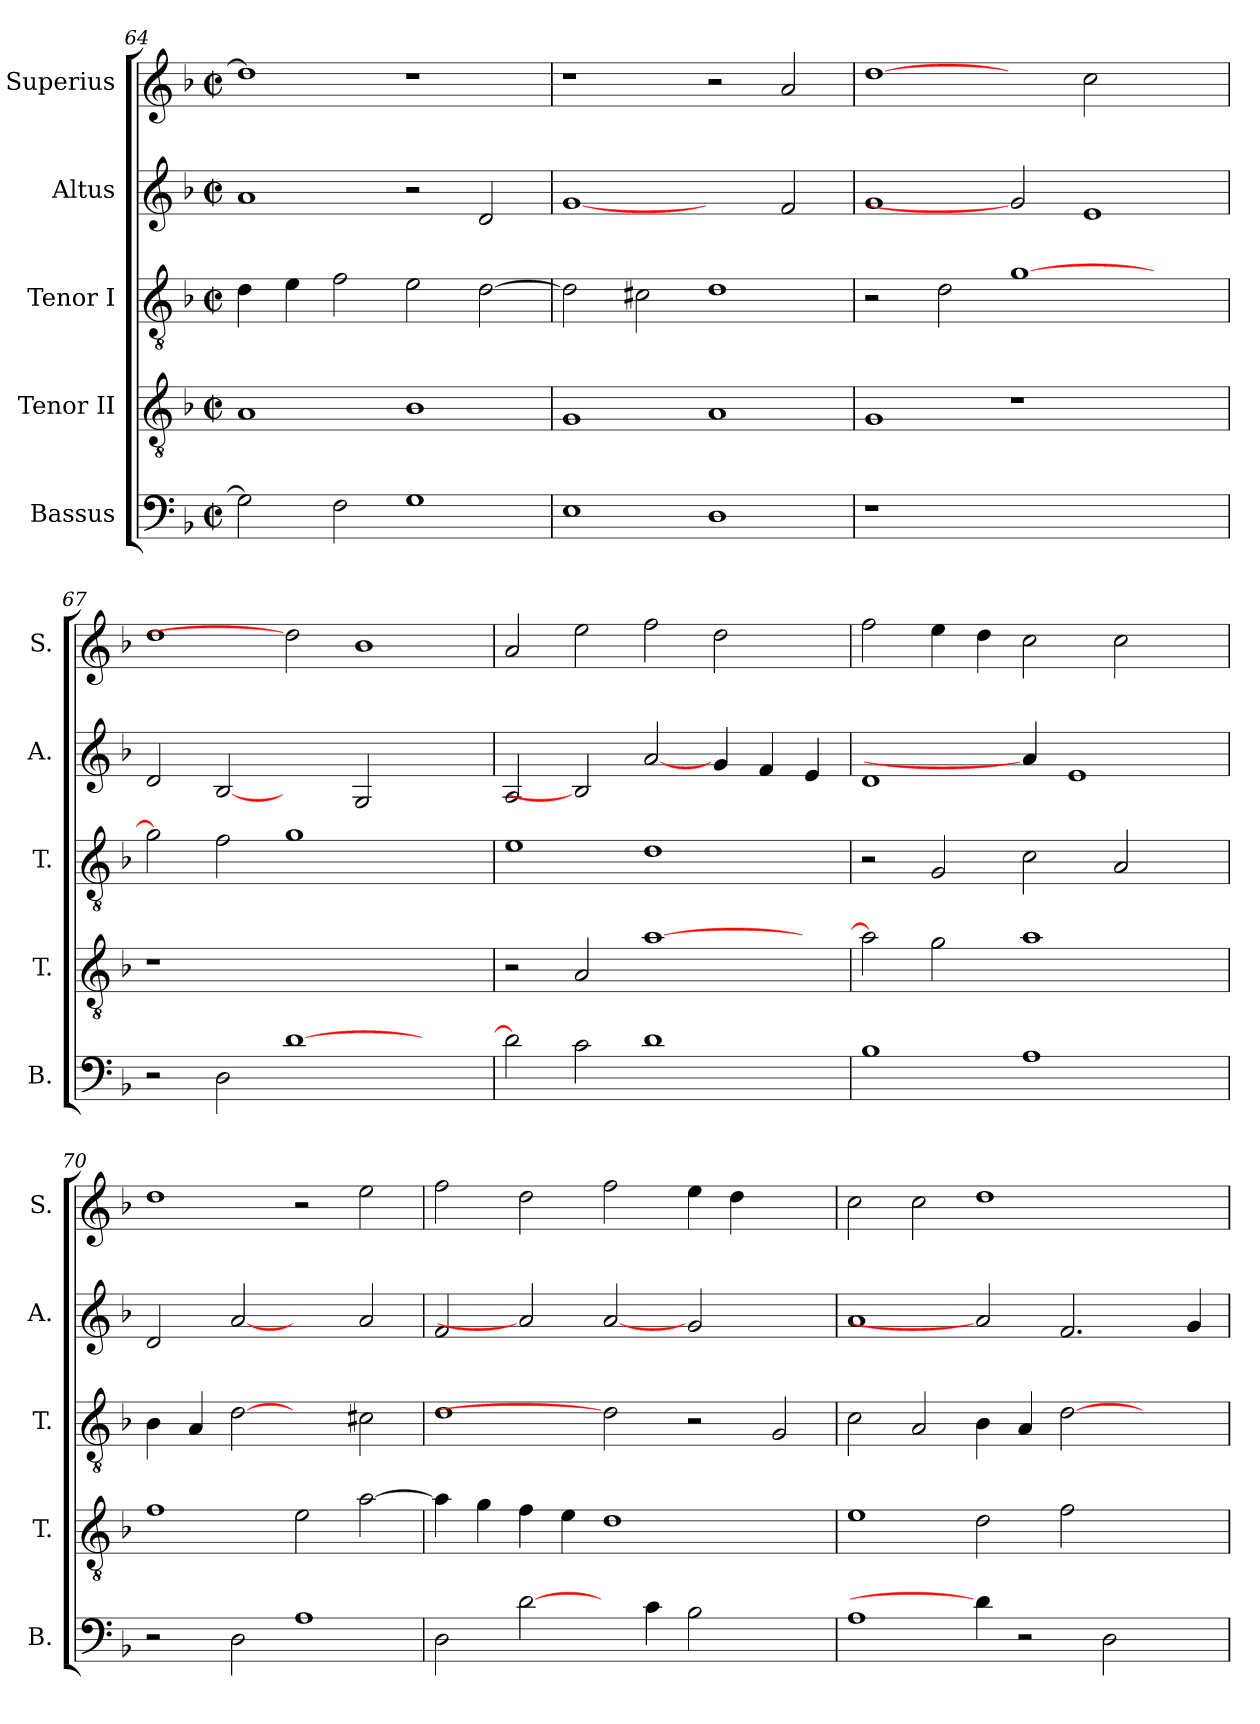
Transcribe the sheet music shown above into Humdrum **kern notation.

**kern	**kern	**kern	**kern	**kern
*part5	*part4	*part3	*part2	*part1
*staff5	*staff4	*staff3	*staff2	*staff1
*I"Bassus	*I"Tenor II	*I"Tenor I	*I"Altus	*I"Superius
*I'B.	*I'T.	*I'T.	*I'A.	*I'S.
*clefF4	*clefGv2	*clefGv2	*clefG2	*clefG2
*	*ITrd7c12	*ITrd7c12	*	*
*k[b-]	*k[b-]	*k[b-]	*k[b-]	*k[b-]
*F:	*F:	*F:	*F:	*F:
*M2/2	*M2/2	*M2/2	*M2/2	*M2/2
*met(c|)	*met(c|)	*met(c|)	*met(c|)	*met(c|)
=64	=64	=64	=64	=64
2Gi\]	1AAi	4Di\	1ai	1ddi]
.	.	4Ei\	.	.
2Fi\	.	2Fi\	.	.
1Gi	1BB-i	2Ei\	2r	1r
.	.	[>2Di\	2di/	.
=65	=65	=65	=65	=65
1Ei	1GGi	2Di\]	[1gi	1r
.	.	2C#Xi\	.	.
1Di	1AAi	1Di	2ryy	2r
.	.	.	2fi/	2ai/
=66	=66	=66	=66	=66
!LO:N:vis=1	!	!	!	!
1r	1GGi	2r	1gi	[1ddi
.	.	2Di\	.	.
1.ryy	1r	[>1Gi	2gi]	2ryy
.	.	.	1ei	2cci\
.	2ryy	2ryy	.	2ryy
!!LO:PB:g=z
=67	=67	=67	=67	=67
!	!LO:N:vis=1	!	!	!
2r	1r	2Gi\]	2di/	1ddi
2Di\	.	2Fi\	[2B-i	.
[>1di	1.ryy	1Gi	2ryy	2ddi]
.	.	.	2Gi/	1b-i
2ryy	.	2ryy	2ryy	.
=68	=68	=68	=68	=68
2di\]	2r	1Ei	2Ai/	2ai/
2ci\	2AAi/	.	2B-i]	2eei\
1di	[>1Ai	1Di	[2ai/	2ffi\
.	.	.	4gi/	2ddi\
.	.	.	4fi/	.
4ryy	4ryy	4ryy	4ei/	4ryy
=69	=69	=69	=69	=69
1B-i	2Ai\]	2r	1di	2ffi\
.	2Gi\	2GGi/	.	4eei\
.	.	.	.	4ddi\
1Ai	1Ai	2Ci\	4ai/]	2cci\
.	.	.	1ei	.
.	.	2AAi/	.	2cci\
4ryy	4ryy	4ryy	.	4ryy
=70	=70	=70	=70	=70
2r	1Fi	4BB-i\	2di/	1ddi
.	.	4AAi/	.	.
2Di\	.	[2Di	[2ai	.
1Ai	2Ei\	2ryy	2ryy	2r
.	[>2Ai\	2C#Xi\	2ai/	2eei\
!!LO:LB:g=z
=71	=71	=71	=71	=71
2Di\	4Ai\]	1Di	2fi/	2ffi\
.	4Gi\	.	.	.
[2di\	4Fi\	.	2ai]	2ddi\
.	4Ei\	.	.	.
4ryy	1Di	2Di]	[2ai	2ffi\
4ci\	.	.	.	.
2B-i\	.	2r	2gi/	4eei\
.	.	.	.	4ddi\
2ryy	2ryy	2GGi/	2ryy	2ryy
=72	=72	=72	=72	=72
1Ai	1Ei	2Ci\	1ai	2cci\
.	.	2AAi/	.	2cci\
4di\]	2Di\	4BB-i\	2ai]	1ddi
2r	.	4AAi/	.	.
.	2Fi\	[>2Di\	2.fi/	.
2Di\	.	.	.	.
.	2ryy	2ryy	.	2ryy
4ryy	.	.	4gi/	.
=	=	=	=	=
*-	*-	*-	*-	*-
